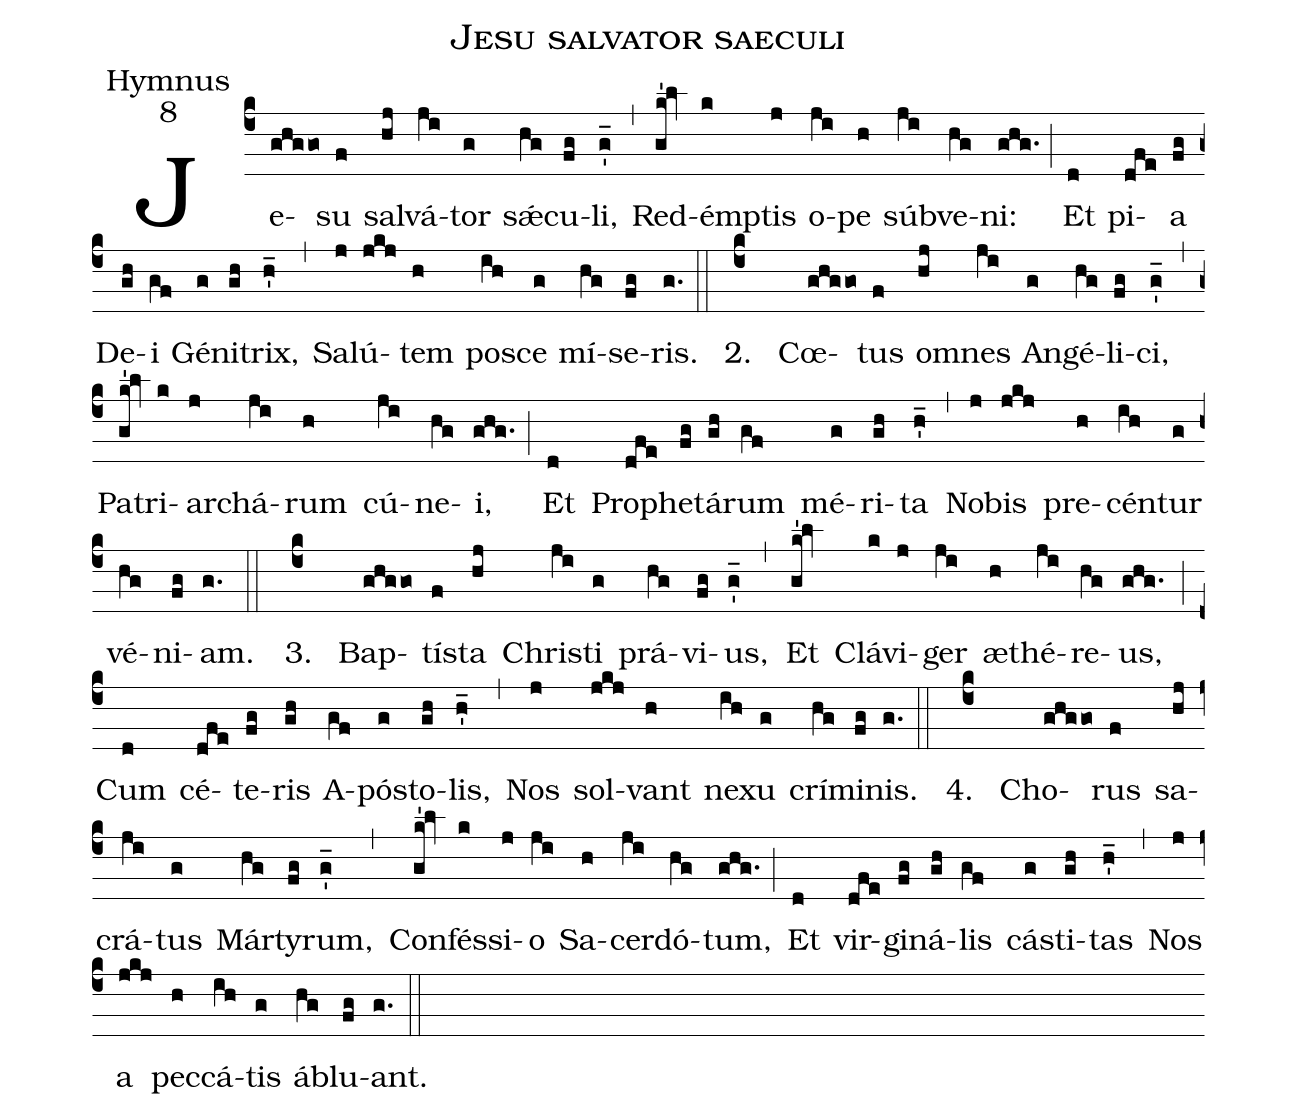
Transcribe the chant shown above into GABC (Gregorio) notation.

name:Jesu salvator saeculi;
office-part:Hymnus;
mode:8;
%%
(c4) Je(ghggo)su(f) sal(hj)vá(ji)tor(g) sǽ(hg)cu(fg)li,(g'_) (,)
Red(gk'!lv)émp(k)tis(j) o(ji)pe(h) súb(ji)ve(hg)ni:(ghg.) (;)
Et(d) pi(dfe)a(fg) De(gh)i(gf) Gé(g)ni(gh)trix,(h'_) (,)
Sa(j)lú(jkj)tem(h) pos(ih)ce(g) mí(hg)se(fg)ris.(g.) (::)


2. (c4) Cœ(ghggo)tus(f) om(hj)nes(ji) An(g)gé(hg)li(fg)ci,(g'_) (,)
Pa(gk'!lv)tri(k)ar(j)chá(ji)rum(h) cú(ji)ne(hg)i,(ghg.) (;)
Et(d) Pro(dfe)phe(fg)tá(gh)rum(gf) mé(g)ri(gh)ta(h'_) (,)
No(j)bis(jkj) pre(h)cén(ih)tur(g) vé(hg)ni(fg)am.(g.) (::)

3. (c4) Bap(ghggo)tís(f)ta(hj) Chris(ji)ti(g) prá(hg)vi(fg)us,(g'_) (,)
Et(gk'!lv) Clá(k)vi(j)ger(ji) æ(h)thé(ji)re(hg)us,(ghg.) (;)
Cum(d) cé(dfe)te(fg)ris(gh) A(gf)pós(g)to(gh)lis,(h'_) (,)
Nos(j) sol(jkj)vant(h) ne(ih)xu(g) crí(hg)mi(fg)nis.(g.) (::)

4. (c4) Cho(ghggo)rus(f) sa(hj)crá(ji)tus(g) Már(hg)ty(fg)rum,(g'_) (,)
Con(gk'!lv)fé(k)ssi(j)o(ji) Sa(h)cer(ji)dó(hg)tum,(ghg.) (;)
Et(d) vir(dfe)gi(fg)ná(gh)lis(gf) cás(g)ti(gh)tas(h'_) (,)
Nos(j) a(jkj) pe(h)ccá(ih)tis(g) áb(hg)lu(fg)ant.(g.) (::)
